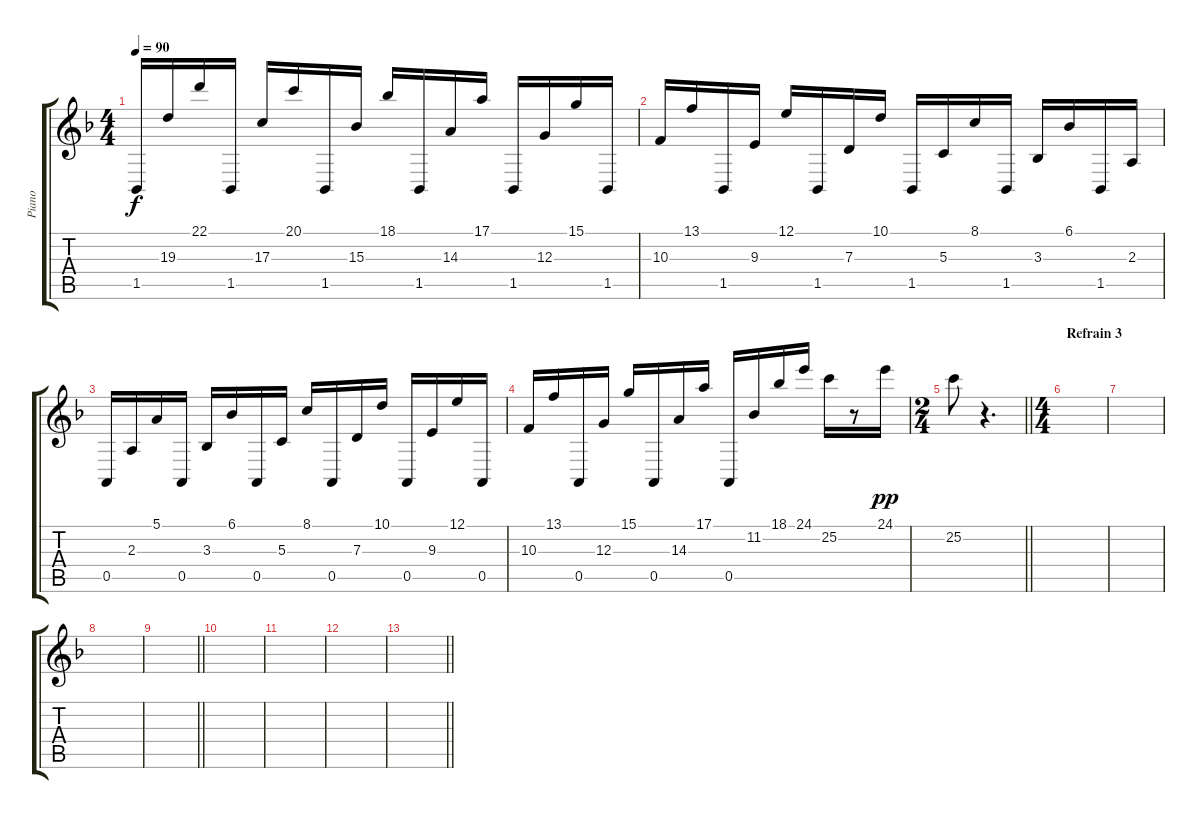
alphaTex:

\track ("Piano" "Piano") {instrument acousticgrandpiano}
\staff {score tabs}
\tuning (E4 B3 G3 D3 A2 E2) {hide}
\ts (4 4)
\tempo 90
\clef g2
\ks dminor
1.5.16{dy f} 19.3.16 22.1.16 1.5.16 17.3.16 20.1.16 1.5.16 15.3.16 18.1.16 1.5.16 14.3.16 17.1.16 1.5.16 12.3.16 15.1.16 1.5.16 |
10.3.16 13.1.16 1.5.16 9.3.16 12.1.16 1.5.16 7.3.16 10.1.16 1.5.16 5.3.16 8.1.16 1.5.16 3.3.16 6.1.16 1.5.16 2.3.16 |
0.5.16 2.3.16 5.1.16 0.5.16 3.3.16 6.1.16 0.5.16 5.3.16 8.1.16 0.5.16 7.3.16 10.1.16 0.5.16 9.3.16 12.1.16 0.5.16 |
10.3.16 13.1.16 0.5.16 12.3.16 15.1.16 0.5.16 14.3.16 17.1.16 0.5.16 11.2.16 18.1.16 24.1.16 25.2.16 r.8 24.1.16{dy pp} |
\ts (2 4)
\barLineRight lightlight
25.2.8 r.4{d} |
\ts (4 4)
\section ("" "Refrain 3")
|
|
|
\barLineRight lightlight
|
|
|
|
\barLineRight lightlight
